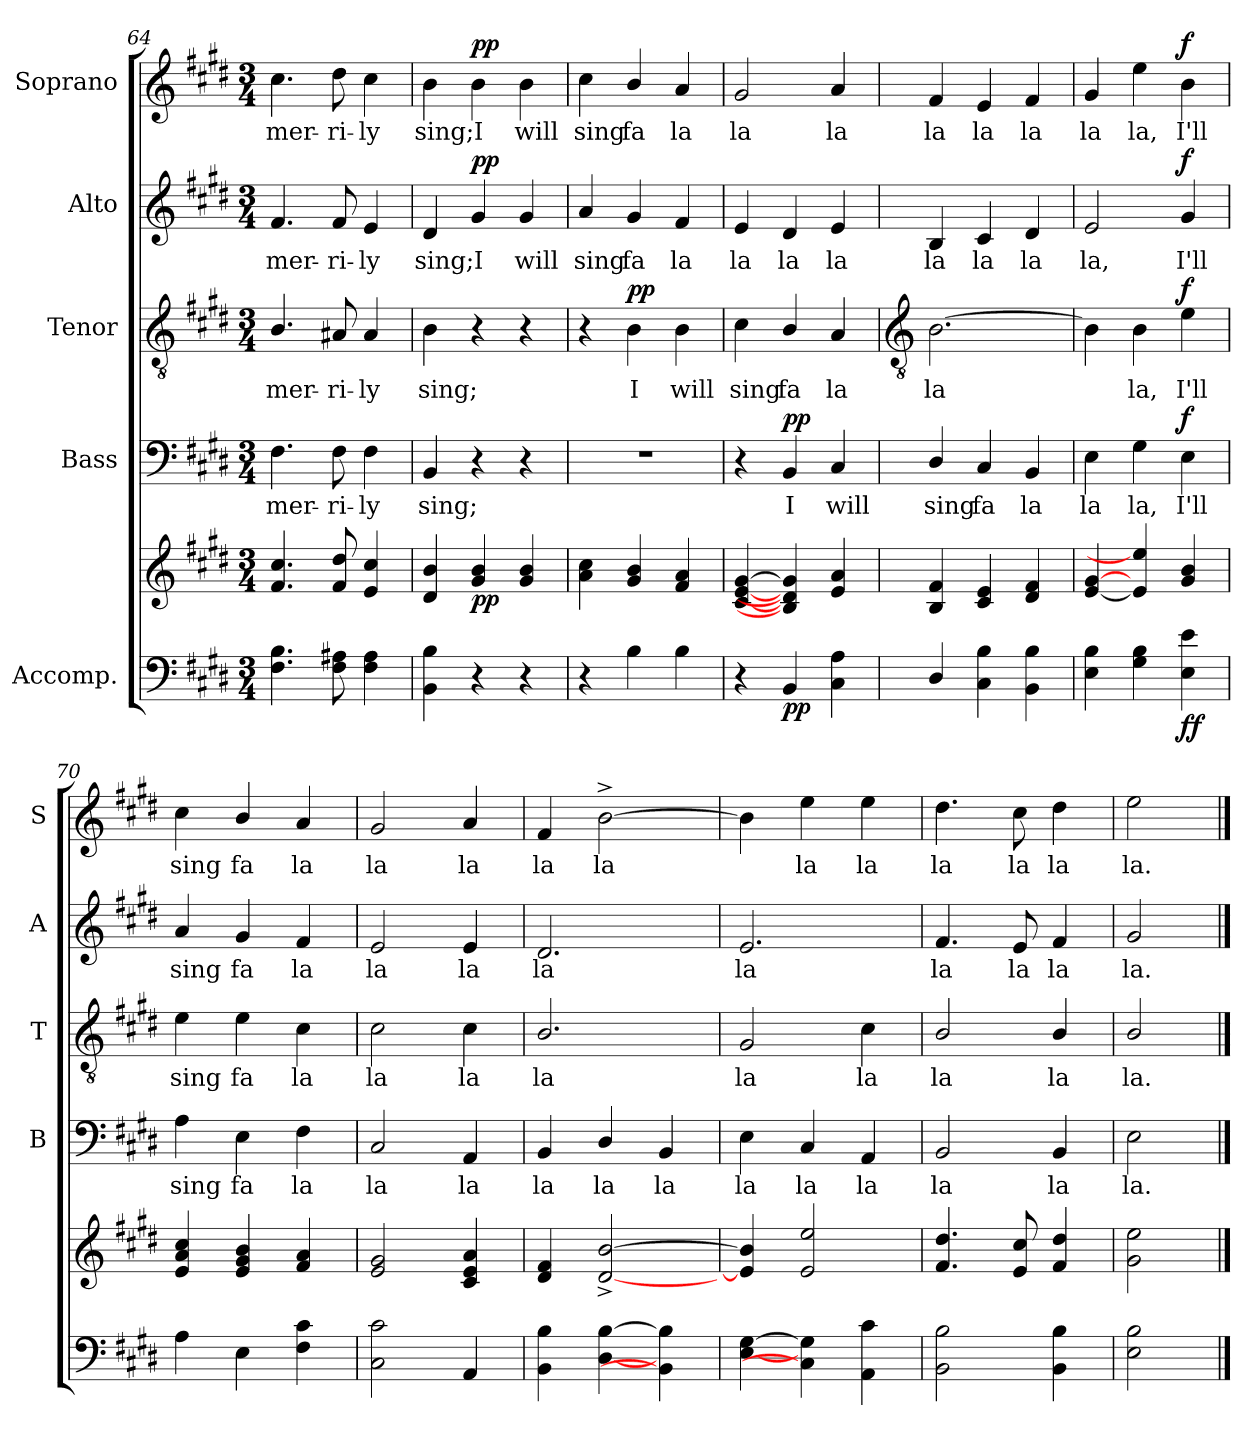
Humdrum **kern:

**kern	**kern	**dynam	**kern	**text	**dynam	**kern	**text	**dynam	**kern	**text	**dynam	**kern	**text	**dynam
*part5	*part5	*part5	*part4	*part4	*part4	*part3	*part3	*part3	*part2	*part2	*part2	*part1	*part1	*part1
*staff6	*staff5	*staff5/6	*staff4	*staff4	*staff4	*staff3	*staff3	*staff3	*staff2	*staff2	*staff2	*staff1	*staff1	*staff1
*I"Accomp.	*	*	*I"Bass	*	*	*I"Tenor	*	*	*I"Alto	*	*	*I"Soprano	*	*
*	*	*	*I'B	*	*	*I'T	*	*	*I'A	*	*	*I'S	*	*
*clefF4	*clefG2	*	*clefF4	*	*	*clefGv2	*	*	*clefG2	*	*	*clefG2	*	*
*k[f#c#g#d#]	*k[f#c#g#d#]	*	*k[f#c#g#d#]	*	*	*k[f#c#g#d#]	*	*	*k[f#c#g#d#]	*	*	*k[f#c#g#d#]	*	*
*E:	*E:	*	*E:	*	*	*E:	*	*	*E:	*	*	*E:	*	*
*M3/4	*M3/4	*	*M3/4	*	*	*M3/4	*	*	*M3/4	*	*	*M3/4	*	*
=64	=64	=64	=64	=64	=64	=64	=64	=64	=64	=64	=64	=64	=64	=64
!	!	!	!	!LO:LY:b	!	!	!LO:LY:b	!	!	!LO:LY:b	!	!	!LO:LY:b	!
4.F# 4.B	4.f# 4.cc#	.	4.F#	mer-	.	4.B/	mer-	.	4.f#	mer-	.	4.cc#	mer-	.
!	!	!	!	!LO:LY:b	!	!	!LO:LY:b	!	!	!LO:LY:b	!	!	!LO:LY:b	!
8F# 8A#X	8f# 8dd#	.	8F#	-ri-	.	8A#X	-ri-	.	8f#	-ri-	.	8dd#	-ri-	.
!	!	!	!	!LO:LY:b	!	!	!LO:LY:b	!	!	!LO:LY:b	!	!	!LO:LY:b	!
4F# 4A#	4e 4cc#	.	4F#	-ly	.	4A#	-ly	.	4e	-ly	.	4cc#	-ly	.
=65	=65	=65	=65	=65	=65	=65	=65	=65	=65	=65	=65	=65	=65	=65
!	!	!	!	!LO:LY:b	!	!	!LO:LY:b	!	!	!LO:LY:b	!	!	!LO:LY:b	!
4BB 4B	4d# 4b	.	4BB	sing;	.	4B	sing;	.	4d#	sing;	.	4b	sing;	.
!	!	!LO:DY:b	!	!	!	!	!	!	!	!LO:LY:b	!LO:DY:b	!	!LO:LY:b	!LO:DY:b
4r	4g# 4b	pp	4r	.	.	4r	.	.	4g#	I	pp	4b	I	pp
!	!	!	!	!	!	!	!	!	!	!LO:LY:b	!	!	!LO:LY:b	!
4r	4g# 4b	.	4r	.	.	4r	.	.	4g#	will	.	4b	will	.
=66	=66	=66	=66	=66	=66	=66	=66	=66	=66	=66	=66	=66	=66	=66
!	!	!	!LO:N:vis=1	!	!	!	!	!	!	!LO:LY:b	!	!	!LO:LY:b	!
4r	4a 4cc#	.	2.r	.	.	4r	.	.	4a	sing	.	4cc#	sing	.
!	!	!	!	!	!	!	!LO:LY:b	!LO:DY:b	!	!LO:LY:b	!	!	!LO:LY:b	!
4B	4g#/ 4b/	.	.	.	.	4B	I	pp	4g#	fa	.	4b/	fa	.
!	!	!	!	!	!	!	!LO:LY:b	!	!	!LO:LY:b	!	!	!LO:LY:b	!
4B	4f# 4a	.	.	.	.	4B	will	.	4f#	la	.	4a	la	.
=67	=67	=67	=67	=67	=67	=67	=67	=67	=67	=67	=67	=67	=67	=67
!	!	!	!	!	!	!	!LO:LY:b	!	!	!LO:LY:b	!	!	!LO:LY:b	!
4r	[4c# [4e [4g#	.	4r	.	.	4c#	sing	.	4e	la	.	2g#	la	.
!	!	!LO:DY:b=2	!	!LO:LY:b	!LO:DY:b	!	!LO:LY:b	!	!	!LO:LY:b	!	!	!	!
4BB	4B] 4d#] 4g#]	pp	4BB	I	pp	4B/	fa	.	4d#	la	.	.	.	.
!	!	!	!	!LO:LY:b	!	!	!LO:LY:b	!	!	!LO:LY:b	!	!	!LO:LY:b	!
4C# 4A	4e 4a	.	4C#	will	.	4A	la	.	4e	la	.	4a	la	.
!!LO:LB:g=z
=68	=68	=68	=68	=68	=68	=68	=68	=68	=68	=68	=68	=68	=68	=68
*	*	*	*	*	*	*clefGv2	*	*	*	*	*	*	*	*
!	!	!	!	!LO:LY:b	!	!	!LO:LY:b	!	!	!LO:LY:b	!	!	!LO:LY:b	!
4D#/	4B 4f#	.	4D#/	sing	.	[2.B	la	.	4B	la	.	4f#	la	.
!	!	!	!	!LO:LY:b	!	!	!	!	!	!LO:LY:b	!	!	!LO:LY:b	!
4C# 4B	4c# 4e	.	4C#	fa	.	.	.	.	4c#	la	.	4e	la	.
!	!	!	!	!LO:LY:b	!	!	!	!	!	!LO:LY:b	!	!	!LO:LY:b	!
4BB 4B	4d# 4f#	.	4BB	la	.	.	.	.	4d#	la	.	4f#	la	.
=69	=69	=69	=69	=69	=69	=69	=69	=69	=69	=69	=69	=69	=69	=69
!	!	!	!	!LO:LY:b	!	!	!	!	!	!LO:LY:b	!	!	!LO:LY:b	!
4E 4B	[4e [4g#	.	4E	la	.	4B]	.	.	2e	la,	.	4g#	la	.
!	!	!	!	!LO:LY:b	!	!	!LO:LY:b	!	!	!	!	!	!LO:LY:b	!
4G# 4B	4e] 4ee]	.	4G#	la,	.	4B	la,	.	.	.	.	4ee	la,	.
!	!	!LO:DY:b=2	!	!LO:LY:b	!	!	!LO:LY:b	!	!	!LO:LY:b	!	!	!LO:LY:b	!
!	!	!LO:DY:n=1:b	!	!	!LO:DY:b	!	!	!LO:DY:b	!	!	!LO:DY:b	!	!	!LO:DY:b
4E 4e	4g# 4b	f f	4E	I'll	f	4e	I'll	f	4g#	I'll	f	4b	I'll	f
=70	=70	=70	=70	=70	=70	=70	=70	=70	=70	=70	=70	=70	=70	=70
!	!	!	!	!LO:LY:b	!	!	!LO:LY:b	!	!	!LO:LY:b	!	!	!LO:LY:b	!
4A	4e 4a 4cc#	.	4A	sing	.	4e	sing	.	4a	sing	.	4cc#	sing	.
!	!	!	!	!LO:LY:b	!	!	!LO:LY:b	!	!	!LO:LY:b	!	!	!LO:LY:b	!
4E	4e/ 4g#/ 4b/	.	4E	fa	.	4e	fa	.	4g#	fa	.	4b/	fa	.
!	!	!	!	!LO:LY:b	!	!	!LO:LY:b	!	!	!LO:LY:b	!	!	!LO:LY:b	!
4F# 4c#	4f# 4a	.	4F#	la	.	4c#	la	.	4f#	la	.	4a	la	.
=71	=71	=71	=71	=71	=71	=71	=71	=71	=71	=71	=71	=71	=71	=71
!	!	!	!	!LO:LY:b	!	!	!LO:LY:b	!	!	!LO:LY:b	!	!	!LO:LY:b	!
2C# 2c#	2e 2g#	.	2C#	la	.	2c#	la	.	2e	la	.	2g#	la	.
!	!	!	!	!LO:LY:b	!	!	!LO:LY:b	!	!	!LO:LY:b	!	!	!LO:LY:b	!
4AA	4c# 4e 4a	.	4AA	la	.	4c#	la	.	4e	la	.	4a	la	.
=72	=72	=72	=72	=72	=72	=72	=72	=72	=72	=72	=72	=72	=72	=72
!	!	!	!	!LO:LY:b	!	!	!LO:LY:b	!	!	!LO:LY:b	!	!	!LO:LY:b	!
4BB 4B	4d# 4f#	.	4BB	la	.	2.B/	la	.	2.d#	la	.	4f#	la	.
!	!	!	!	!LO:LY:b	!	!	!	!	!	!	!	!	!LO:LY:b	!
[4D#\ [4B\	[2d#^ [2b^	.	4D#/	la	.	.	.	.	.	.	.	[2b^	la	.
!	!	!	!	!LO:LY:b	!	!	!	!	!	!	!	!	!	!
4BB] 4B]	.	.	4BB	la	.	.	.	.	.	.	.	.	.	.
=73	=73	=73	=73	=73	=73	=73	=73	=73	=73	=73	=73	=73	=73	=73
!	!	!	!	!LO:LY:b	!	!	!LO:LY:b	!	!	!LO:LY:b	!	!	!	!
[4E [4G#	4e] 4b]	.	4E	la	.	2G#	la	.	2.e	la	.	4b]	.	.
!	!	!	!	!LO:LY:b	!	!	!	!	!	!	!	!	!LO:LY:b	!
4C#] 4G#]	2e 2ee	.	4C#	la	.	.	.	.	.	.	.	4ee	la	.
!	!	!	!	!LO:LY:b	!	!	!LO:LY:b	!	!	!	!	!	!LO:LY:b	!
4AA 4c#	.	.	4AA	la	.	4c#	la	.	.	.	.	4ee	la	.
=74	=74	=74	=74	=74	=74	=74	=74	=74	=74	=74	=74	=74	=74	=74
!	!	!	!	!LO:LY:b	!	!	!LO:LY:b	!	!	!LO:LY:b	!	!	!LO:LY:b	!
2BB 2B	4.f# 4.dd#	.	2BB	la	.	2B/	la	.	4.f#	la	.	4.dd#	la	.
!	!	!	!	!	!	!	!	!	!	!LO:LY:b	!	!	!LO:LY:b	!
.	8e 8cc#	.	.	.	.	.	.	.	8e	la	.	8cc#	la	.
!	!	!	!	!LO:LY:b	!	!	!LO:LY:b	!	!	!LO:LY:b	!	!	!LO:LY:b	!
4BB 4B	4f# 4dd#	.	4BB	la	.	4B/	la	.	4f#	la	.	4dd#	la	.
=75	=75	=75	=75	=75	=75	=75	=75	=75	=75	=75	=75	=75	=75	=75
!	!	!	!	!LO:LY:b	!	!	!LO:LY:b	!	!	!LO:LY:b	!	!	!LO:LY:b	!
2E 2B	2g# 2ee	.	2E	la.	.	2B/	la.	.	2g#	la.	.	2ee	la.	.
==	==	==	==	==	==	==	==	==	==	==	==	==	==	==
*-	*-	*-	*-	*-	*-	*-	*-	*-	*-	*-	*-	*-	*-	*-
